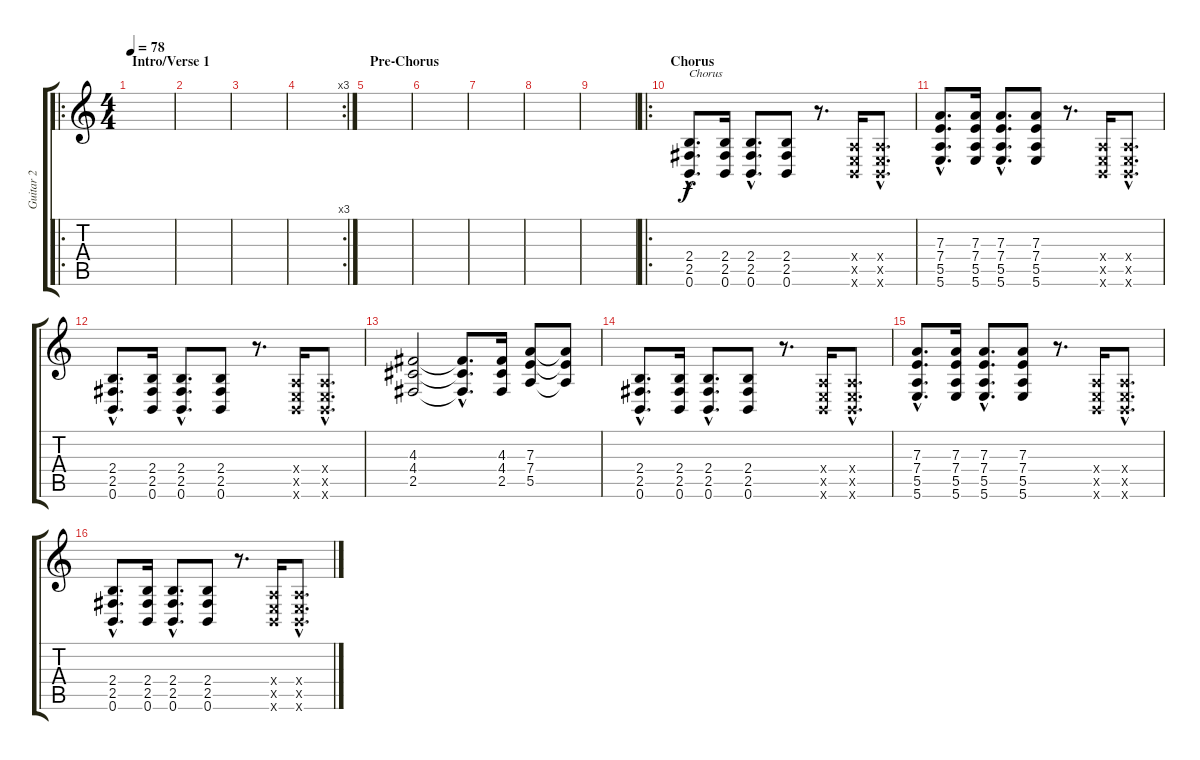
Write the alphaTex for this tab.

\track ("Guitar 2" "Guitar 2") {instrument overdrivenguitar}
\staff {score tabs}
\tuning (E4 F3 D3 A2 E2 B1) {hide}
\ro
\ts (4 4)
\section ("" "Intro/Verse 1")
\tempo 78
\clef g2
\ks c
|
|
|
\rc 3
|
\section ("" "Pre-Chorus")
|
|
|
|
|
\ro
\section ("" "Chorus")
(2.4{hac} 2.5{hac} 0.6{hac}).8{d txt "Chorus"} (2.4 2.5 0.6).16 (2.4{hac} 2.5{hac} 0.6{hac}).8{d} (2.4 2.5 0.6).8 r.8{d} (0.4{x} 0.5{x} 0.6{x}).16 (0.4{hac x} 0.5{hac x} 0.6{hac x}).8{d} |
(7.3{hac} 7.4{hac} 5.5{hac} 5.6{hac}).8{d} (7.3 7.4 5.5 5.6).16 (7.3{hac} 7.4{hac} 5.5{hac} 5.6{hac}).8{d} (7.3 7.4 5.5 5.6).8 r.8{d} (0.4{x} 0.5{x} 0.6{x}).16 (0.4{hac x} 0.5{hac x} 0.6{hac x}).8{d} |
(2.4{hac} 2.5{hac} 0.6{hac}).8{d} (2.4 2.5 0.6).16 (2.4{hac} 2.5{hac} 0.6{hac}).8{d} (2.4 2.5 0.6).8 r.8{d} (0.4{x} 0.5{x} 0.6{x}).16 (0.4{hac x} 0.5{hac x} 0.6{hac x}).8{d} |
(4.3 4.4 2.5).2 (4.3{hac t} 4.4{hac t} 2.5{hac t}).8{d} (4.3 4.4 2.5).16 (7.3 7.4 5.5).8 (7.3{t} 7.4{t} 5.5{t}).8 |
(2.4{hac} 2.5{hac} 0.6{hac}).8{d} (2.4 2.5 0.6).16 (2.4{hac} 2.5{hac} 0.6{hac}).8{d} (2.4 2.5 0.6).8 r.8{d} (0.4{x} 0.5{x} 0.6{x}).16 (0.4{hac x} 0.5{hac x} 0.6{hac x}).8{d} |
(7.3{hac} 7.4{hac} 5.5{hac} 5.6{hac}).8{d} (7.3 7.4 5.5 5.6).16 (7.3{hac} 7.4{hac} 5.5{hac} 5.6{hac}).8{d} (7.3 7.4 5.5 5.6).8 r.8{d} (0.4{x} 0.5{x} 0.6{x}).16 (0.4{hac x} 0.5{hac x} 0.6{hac x}).8{d} |
(2.4{hac} 2.5{hac} 0.6{hac}).8{d} (2.4 2.5 0.6).16 (2.4{hac} 2.5{hac} 0.6{hac}).8{d} (2.4 2.5 0.6).8 r.8{d} (0.4{x} 0.5{x} 0.6{x}).16 (0.4{hac x} 0.5{hac x} 0.6{hac x}).8{d}
